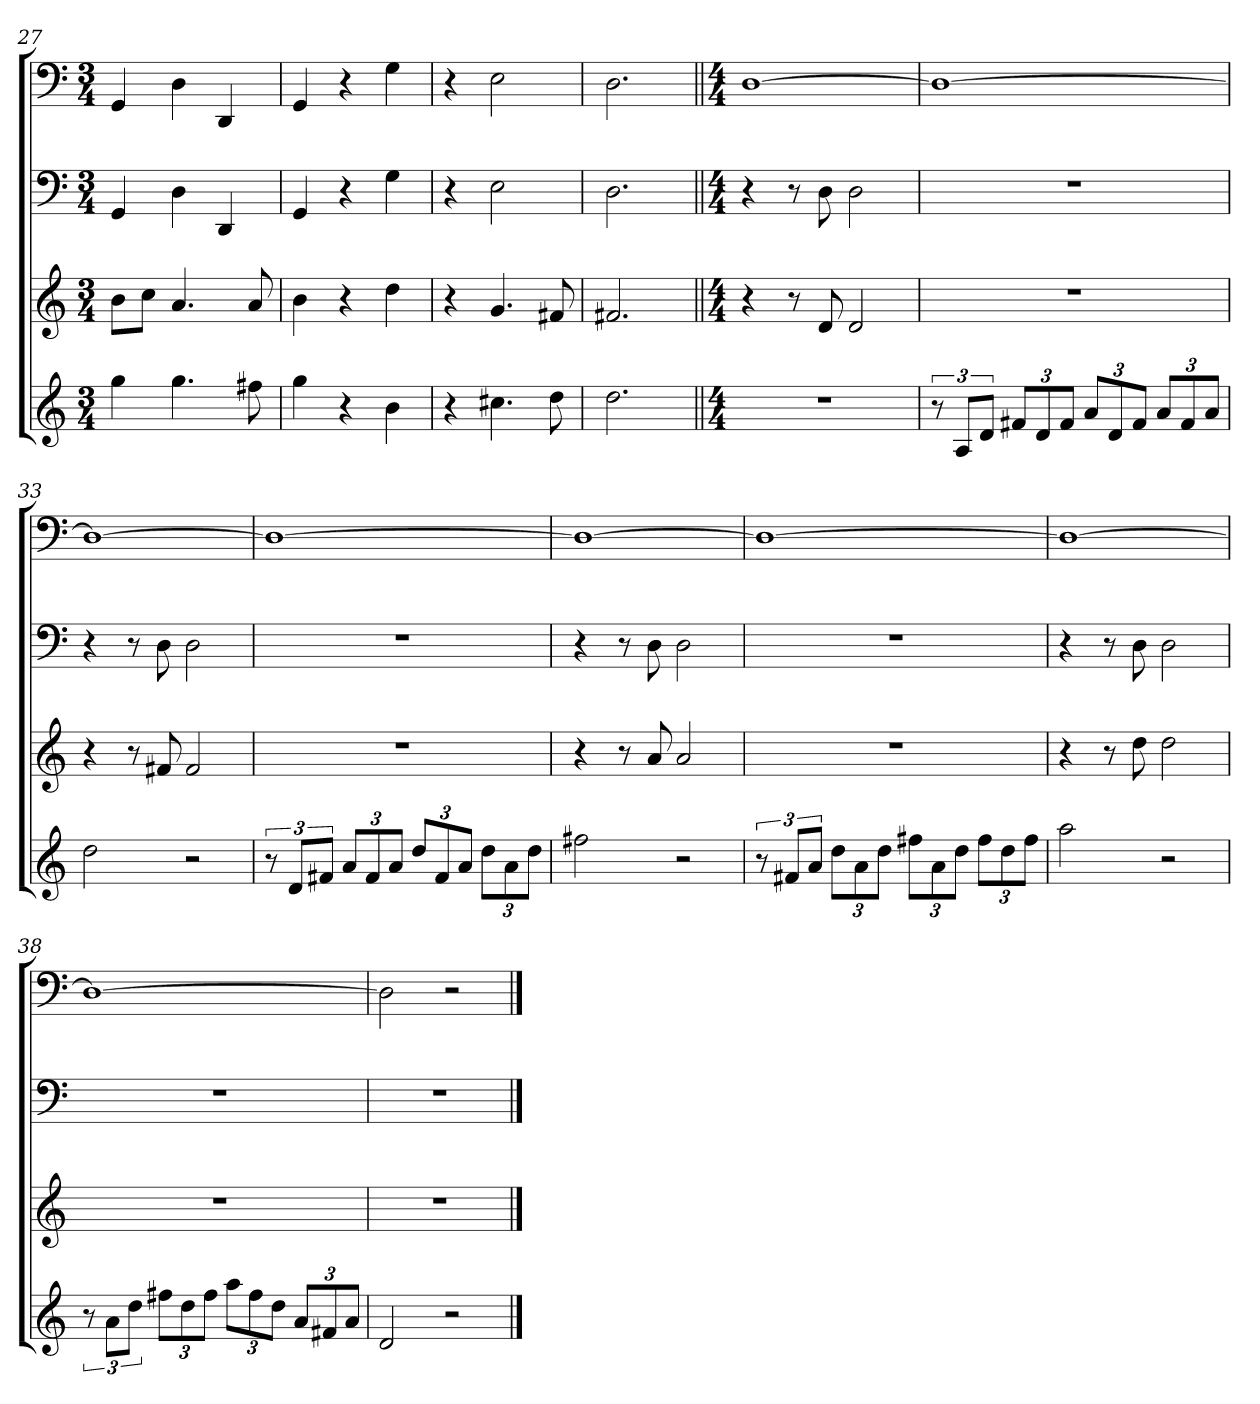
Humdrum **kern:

**kern	**kern	**kern	**kern
*part4	*part3	*part2	*part1
*staff4	*staff3	*staff2	*staff1
*clefG2	*clefG2	*clefF4	*clefF4
*k[]	*k[]	*k[]	*k[]
*C:	*C:	*C:	*C:
*M3/4	*M3/4	*M3/4	*M3/4
=27	=27	=27	=27
4gg\	8b\L	4GG/	4GG/
.	8cc\J	.	.
4.gg\	4.a/	4D\	4D\
.	.	4DD/	4DD/
8ff#X\	8a/	.	.
=28	=28	=28	=28
4gg\	4b\	4GG/	4GG/
4r	4r	4r	4r
4b\	4dd\	4G\	4G\
=29	=29	=29	=29
4r	4r	4r	4r
4.cc#X\	4.g/	2E\	2E\
8dd\	8f#X/	.	.
=30	=30	=30	=30
2.dd\	2.f#X/	2.D\	2.D\
=31||	=31||	=31||	=31||
*M4/4	*M4/4	*M4/4	*M4/4
1r	4r	4r	[1D\
.	8r	8r	.
.	8d/	8D\	.
.	2d/	2D\	.
=32	=32	=32	=32
12r	1r	1r	1D\_
12A/L	.	.	.
12d/J	.	.	.
12f#X/L	.	.	.
12d/	.	.	.
12f#/J	.	.	.
12a/L	.	.	.
12d/	.	.	.
12f#/J	.	.	.
12a/L	.	.	.
12f#/	.	.	.
12a/J	.	.	.
=33	=33	=33	=33
2dd\	4r	4r	1D\_
.	8r	8r	.
.	8f#X/	8D\	.
2r	2f#/	2D\	.
=34	=34	=34	=34
12r	1r	1r	1D\_
12d/L	.	.	.
12f#X/J	.	.	.
12a/L	.	.	.
12f#/	.	.	.
12a/J	.	.	.
12dd/L	.	.	.
12f#/	.	.	.
12a/J	.	.	.
12dd\L	.	.	.
12a\	.	.	.
12dd\J	.	.	.
=35	=35	=35	=35
2ff#X\	4r	4r	1D\_
.	8r	8r	.
.	8a/	8D\	.
2r	2a/	2D\	.
=36	=36	=36	=36
12r	1r	1r	1D\_
12f#X/L	.	.	.
12a/J	.	.	.
12dd\L	.	.	.
12a\	.	.	.
12dd\J	.	.	.
12ff#X\L	.	.	.
12a\	.	.	.
12dd\J	.	.	.
12ff#\L	.	.	.
12dd\	.	.	.
12ff#\J	.	.	.
=37	=37	=37	=37
2aa\	4r	4r	1D\_
.	8r	8r	.
.	8dd\	8D\	.
2r	2dd\	2D\	.
=38	=38	=38	=38
12r	1r	1r	1D\_
12a\L	.	.	.
12dd\J	.	.	.
12ff#X\L	.	.	.
12dd\	.	.	.
12ff#\J	.	.	.
12aa\L	.	.	.
12ff#\	.	.	.
12dd\J	.	.	.
12a/L	.	.	.
12f#X/	.	.	.
12a/J	.	.	.
=39	=39	=39	=39
2d/	1r	1r	2D\]
2r	.	.	2r
==	==	==	==
*-	*-	*-	*-
